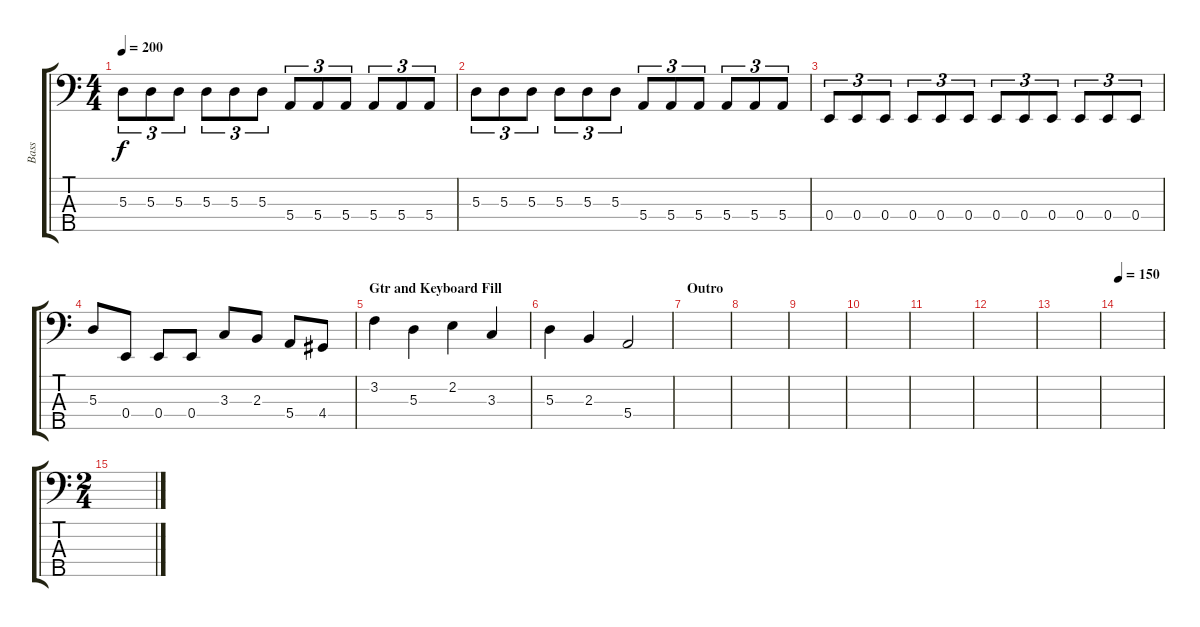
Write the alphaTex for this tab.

\track ("Bass" "Bass") {instrument electricbassfinger}
\staff {score tabs}
\tuning (G2 D2 A1 E1 B0) {hide}
\ts (4 4)
\tempo 200
\clef f4
\ks c
5.3.8{tu (3 2) dy f} 5.3.8{tu (3 2)} 5.3.8{tu (3 2)} 5.3.8{tu (3 2)} 5.3.8{tu (3 2)} 5.3.8{tu (3 2)} 5.4.8{tu (3 2)} 5.4.8{tu (3 2)} 5.4.8{tu (3 2)} 5.4.8{tu (3 2)} 5.4.8{tu (3 2)} 5.4.8{tu (3 2)} |
5.3.8{tu (3 2)} 5.3.8{tu (3 2)} 5.3.8{tu (3 2)} 5.3.8{tu (3 2)} 5.3.8{tu (3 2)} 5.3.8{tu (3 2)} 5.4.8{tu (3 2)} 5.4.8{tu (3 2)} 5.4.8{tu (3 2)} 5.4.8{tu (3 2)} 5.4.8{tu (3 2)} 5.4.8{tu (3 2)} |
0.4.8{tu (3 2)} 0.4.8{tu (3 2)} 0.4.8{tu (3 2)} 0.4.8{tu (3 2)} 0.4.8{tu (3 2)} 0.4.8{tu (3 2)} 0.4.8{tu (3 2)} 0.4.8{tu (3 2)} 0.4.8{tu (3 2)} 0.4.8{tu (3 2)} 0.4.8{tu (3 2)} 0.4.8{tu (3 2)} |
5.3.8 0.4.8 0.4.8 0.4.8 3.3.8 2.3.8 5.4.8 4.4.8 |
\section ("" "Gtr and Keyboard Fill")
3.2.4 5.3.4 2.2.4 3.3.4 |
5.3.4 2.3.4 5.4.2 |
\section ("" "Outro")
|
|
|
|
|
|
|
\tempo 150
|
\ts (2 4)
